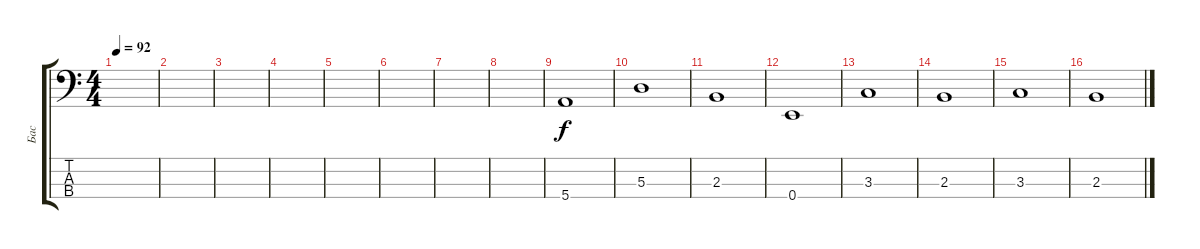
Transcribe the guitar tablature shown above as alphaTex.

\track ("Бас" "Бас") {instrument electricbassfinger}
\staff {score tabs}
\tuning (G2 D2 A1 E1) {hide}
\ts (4 4)
\tempo 92
\clef f4
\ks c
|
|
|
|
|
|
|
|
5.4.1 |
5.3.1 |
2.3.1 |
0.4.1 |
3.3.1 |
2.3.1 |
3.3.1 |
2.3.1
